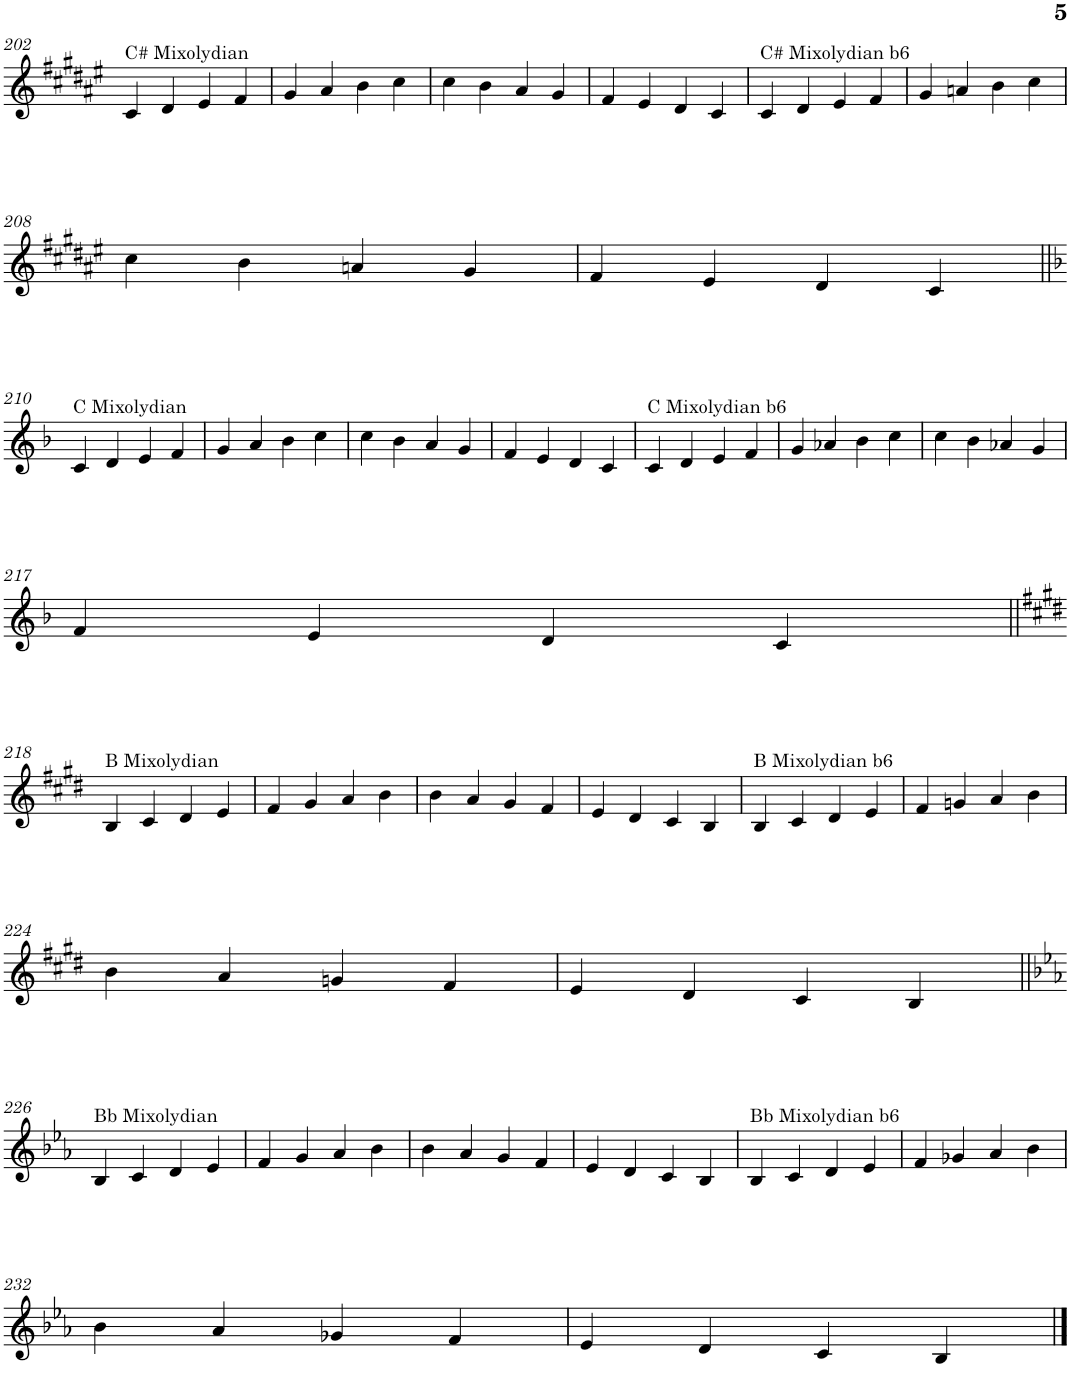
**kern
*part1
*staff1
*I"Alto Saxophone
*I'A. Sax.
!!LO:PB:g=z
*clefG2
*Trd5c9
*k[f#c#g#d#a#e#]
*M4/4
=202
!LO:TX:a:t=C# Mixolydian
4c#/
4d#/
4e#/
4f#/
=203
4g#/
4a#/
4b\
4cc#\
=204
4cc#\
4b\
4a#/
4g#/
=205
4f#/
4e#/
4d#/
4c#/
=206
!LO:TX:a:t=C# Mixolydian b6
4c#/
4d#/
4e#/
4f#/
=207
4g#/
4an/
4b\
4cc#\
!!LO:LB:g=z
=208
4cc#\
4b\
4an/
4g#/
=209
4f#/
4e#/
4d#/
4c#/
!!LO:LB:g=z
=210||
*k[b-]
!LO:TX:a:t=C Mixolydian
4c/
4d/
4e/
4f/
=211
4g/
4a/
4b-\
4cc\
=212
4cc\
4b-\
4a/
4g/
=213
4f/
4e/
4d/
4c/
=214
!LO:TX:a:t=C Mixolydian b6
4c/
4d/
4e/
4f/
=215
4g/
4a-X/
4b-\
4cc\
=216
4cc\
4b-\
4a-X/
4g/
!!LO:LB:g=z
=217
4f/
4e/
4d/
4c/
!!LO:LB:g=z
=218||
*k[f#c#g#d#]
!LO:TX:a:t=B Mixolydian
4B/
4c#/
4d#/
4e/
=219
4f#/
4g#/
4a/
4b\
=220
4b\
4a/
4g#/
4f#/
=221
4e/
4d#/
4c#/
4B/
=222
!LO:TX:a:t=B Mixolydian b6
4B/
4c#/
4d#/
4e/
=223
4f#/
4gn/
4a/
4b\
!!LO:LB:g=z
=224
4b\
4a/
4gn/
4f#/
=225
4e/
4d#/
4c#/
4B/
!!LO:LB:g=z
=226||
*k[b-e-a-]
!LO:TX:a:t=Bb Mixolydian
4B-/
4c/
4d/
4e-/
=227
4f/
4g/
4a-/
4b-\
=228
4b-\
4a-/
4g/
4f/
=229
4e-/
4d/
4c/
4B-/
=230
!LO:TX:a:t=Bb Mixolydian b6
4B-/
4c/
4d/
4e-/
=231
4f/
4g-X/
4a-/
4b-\
!!LO:LB:g=z
=232
4b-\
4a-/
4g-X/
4f/
=233
4e-/
4d/
4c/
4B-/
==
*-
